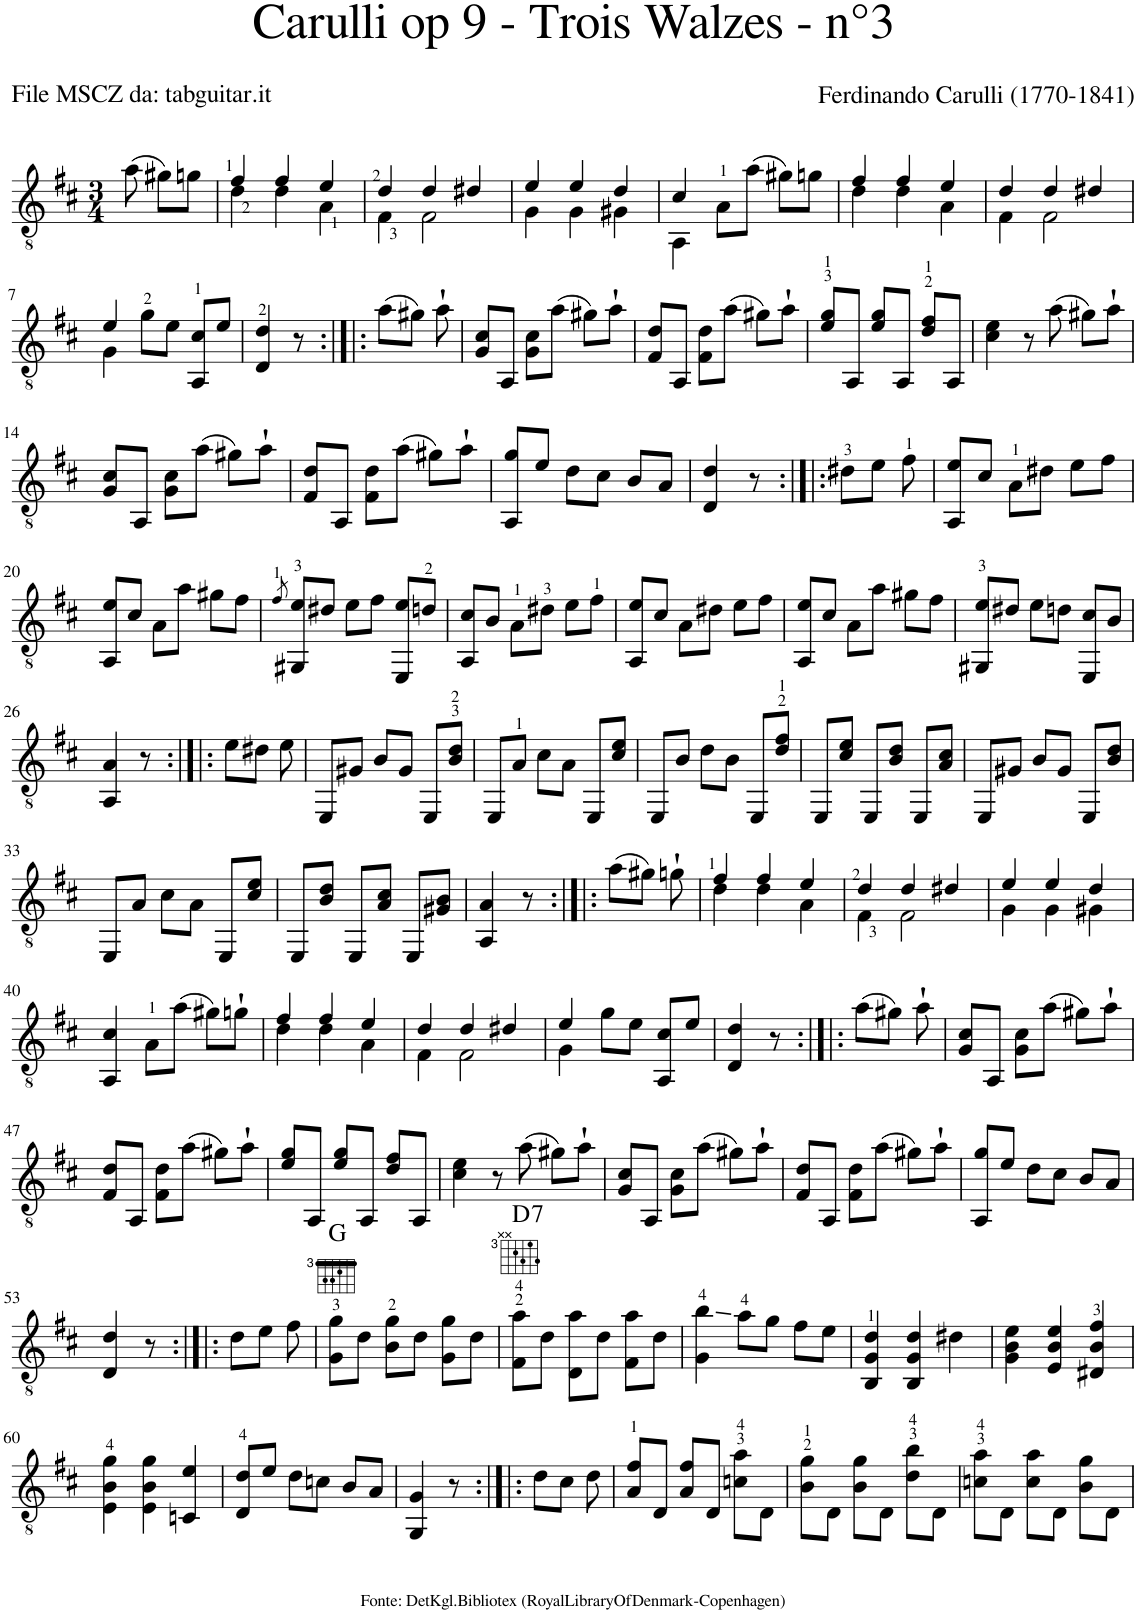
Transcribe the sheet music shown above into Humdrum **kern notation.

**kern	**harte
*part1	*part1
*staff1	*
*I"Guitar	*
*I'Guit.	*
*clefGv2	*
*k[f#c#]	*
*M3/4	*
=	=
(8a\	.
8g#X\L)	.
8gn\J	.
=1	=1
*^	*
4f#/	4d\	.
4f#/	4d\	.
4e/	4A\	.
=2	=2	=2
4d/	4F#\	.
4d/	2F#\	.
4d#X/	.	.
=3	=3	=3
4e/	4G\	.
4e/	4G\	.
4d/	4G#X\	.
=4	=4	=4
4c#/	4AA\	.
8A\L	2ryy	.
(8a\J	.	.
8g#X\L)	.	.
8gn\J	.	.
=5	=5	=5
4f#/	4d\	.
4f#/	4d\	.
4e/	4A\	.
=6	=6	=6
4d/	4F#\	.
4d/	2F#\	.
4d#X/	.	.
!!LO:LB:g=z	!!
=7	=7	=7
4e/	4G\	.
8g\L	2ryy	.
8e\J	.	.
8AA/ 8c#/L	.	.
8e/J	.	.
*v	*v	*
=8	=8
4D/ 4d/	.
8r	.
=9:|!|:	=9:|!|:
(8a\L	.
8g#X\J)	.
8a`\	.
=10	=10
8G/ 8c#/L	.
8AA/J	.
8G\ 8c#\L	.
(8a\J	.
8g#X\L)	.
8a`\J	.
=11	=11
8F#/ 8d/L	.
8AA/J	.
8F#\ 8d\L	.
(8a\J	.
8g#X\L)	.
8a`\J	.
=12	=12
8e/ 8g/L	.
8AA/J	.
8e/ 8g/L	.
8AA/J	.
8d/ 8f#/L	.
8AA/J	.
=13	=13
4c#\ 4e\	.
8r	.
(8a\	.
8g#X\L)	.
8a`\J	.
!!LO:LB:g=z
=14	=14
8G/ 8c#/L	.
8AA/J	.
8G\ 8c#\L	.
(8a\J	.
8g#X\L)	.
8a`\J	.
=15	=15
8F#/ 8d/L	.
8AA/J	.
8F#\ 8d\L	.
(8a\J	.
8g#X\L)	.
8a`\J	.
=16	=16
8AA/ 8g/L	.
8e/J	.
8d\L	.
8c#\J	.
8B/L	.
8A/J	.
=17	=17
4D/ 4d/	.
8r	.
=18:|!|:	=18:|!|:
8d#X\L	.
8e\J	.
8f#\	.
=19	=19
8AA/ 8e/L	.
8c#/J	.
8A\L	.
8d#X\J	.
8e\L	.
8f#\J	.
!!LO:LB:g=z
=20	=20
8AA/ 8e/L	.
8c#/J	.
8A\L	.
8a\J	.
8g#X\L	.
8f#\J	.
=21	=21
8qf#/	.
8GG#X/ 8e/L	.
8d#X/J	.
8e\L	.
8f#\J	.
8EE/ 8e/L	.
8dn/J	.
=22	=22
8AA/ 8c#/L	.
8B/J	.
8A\L	.
8d#X\J	.
8e\L	.
8f#\J	.
=23	=23
8AA/ 8e/L	.
8c#/J	.
8A\L	.
8d#X\J	.
8e\L	.
8f#\J	.
=24	=24
8AA/ 8e/L	.
8c#/J	.
8A\L	.
8a\J	.
8g#X\L	.
8f#\J	.
=25	=25
8GG#X/ 8e/L	.
8d#X/J	.
8e\L	.
8dn\J	.
8EE/ 8c#/L	.
8B/J	.
!!LO:LB:g=z
=26	=26
4AA/ 4A/	.
8r	.
=27:|!|:	=27:|!|:
8e\L	.
8d#X\J	.
8e\	.
=28	=28
8EE/L	.
8G#X/J	.
8B/L	.
8G#/J	.
8EE/L	.
8B/ 8d/J	.
=29	=29
8EE/L	.
8A/J	.
8c#\L	.
8A\J	.
8EE/L	.
8c#/ 8e/J	.
=30	=30
8EE/L	.
8B/J	.
8d\L	.
8B\J	.
8EE/L	.
8d/ 8f#/J	.
=31	=31
8EE/L	.
8c#/ 8e/J	.
8EE/L	.
8B/ 8d/J	.
8EE/L	.
8A/ 8c#/J	.
=32	=32
8EE/L	.
8G#X/J	.
8B/L	.
8G#/J	.
8EE/L	.
8B/ 8d/J	.
!!LO:LB:g=z
=33	=33
8EE/L	.
8A/J	.
8c#\L	.
8A\J	.
8EE/L	.
8c#/ 8e/J	.
=34	=34
8EE/L	.
8B/ 8d/J	.
8EE/L	.
8A/ 8c#/J	.
8EE/L	.
8G#X/ 8B/J	.
=35	=35
4AA/ 4A/	.
8r	.
=36:|!|:	=36:|!|:
(8a\L	.
8g#X\J)	.
8gn`\	.
=37	=37
*^	*
4f#/	4d\	.
4f#/	4d\	.
4e/	4A\	.
=38	=38	=38
4d/	4F#\	.
4d/	2F#\	.
4d#X/	.	.
=39	=39	=39
4e/	4G\	.
4e/	4G\	.
4d/	4G#X\	.
*v	*v	*
!!LO:LB:g=z
=40	=40
4AA/ 4c#/	.
8A\L	.
(8a\J	.
8g#X\L)	.
8gn`\J	.
=41	=41
*^	*
4f#/	4d\	.
4f#/	4d\	.
4e/	4A\	.
=42	=42	=42
4d/	4F#\	.
4d/	2F#\	.
4d#X/	.	.
=43	=43	=43
4e/	4G\	.
8g\L	2ryy	.
8e\J	.	.
8AA/ 8c#/L	.	.
8e/J	.	.
*v	*v	*
=44	=44
4D/ 4d/	.
8r	.
=45:|!|:	=45:|!|:
(8a\L	.
8g#X\J)	.
8a`\	.
=46	=46
8G/ 8c#/L	.
8AA/J	.
8G\ 8c#\L	.
(8a\J	.
8g#X\L)	.
8a`\J	.
!!LO:LB:g=z
=47	=47
8F#/ 8d/L	.
8AA/J	.
8F#\ 8d\L	.
(8a\J	.
8g#X\L)	.
8a`\J	.
=48	=48
8e/ 8g/L	.
8AA/J	.
8e/ 8g/L	.
8AA/J	.
8d/ 8f#/L	.
8AA/J	.
=49	=49
4c#\ 4e\	.
8r	.
(8a\	.
8g#X\L)	.
8a`\J	.
=50	=50
8G/ 8c#/L	.
8AA/J	.
8G\ 8c#\L	.
(8a\J	.
8g#X\L)	.
8a`\J	.
=51	=51
8F#/ 8d/L	.
8AA/J	.
8F#\ 8d\L	.
(8a\J	.
8g#X\L)	.
8a`\J	.
=52	=52
8AA/ 8g/L	.
8e/J	.
8d\L	.
8c#\J	.
8B/L	.
8A/J	.
!!LO:LB:g=z
=53	=53
4D/ 4d/	.
8r	.
=54:|!|:	=54:|!|:
8d\L	.
8e\J	.
8f#\	.
=55	=55
8G\ 8g\L	G:maj
8d\J	.
8B\ 8g\L	.
8d\J	.
8G\ 8g\L	.
8d\J	.
=56	=56
!	!LO:H:kt=7
8F#\ 8a\L	D:7
8d\J	.
8D\ 8a\L	.
8d\J	.
8F#\ 8a\L	.
8d\J	.
=57	=57
4G\ 4b\	.
8a\L	.
8g\J	.
8f#\L	.
8e\J	.
=58	=58
4BB/ 4G/ 4d/	.
4BB/ 4G/ 4d/	.
4d#X\	.
=59	=59
4G\ 4B\ 4e\	.
4E/ 4B/ 4e/	.
4D#X/ 4B/ 4f#/	.
!!LO:LB:g=z
=60	=60
4E\ 4B\ 4g\	.
4E\ 4B\ 4g\	.
4Cn/ 4e/	.
=61	=61
8D/ 8d/L	.
8e/J	.
8d\L	.
8cn\J	.
8B/L	.
8A/J	.
=62	=62
4GG/ 4G/	.
8r	.
=63:|!|:	=63:|!|:
8d\L	.
8c#\J	.
8d\	.
=64	=64
8A/ 8f#/L	.
8D/J	.
8A/ 8f#/L	.
8D/J	.
8cn\ 8a\L	.
8D\J	.
=65	=65
8B\ 8g\L	.
8D\J	.
8B\ 8g\L	.
8D\J	.
8d\ 8b\L	.
8D\J	.
=66	=66
8cn\ 8a\L	.
8D\J	.
8c\ 8a\L	.
8D\J	.
8B\ 8g\L	.
8D\J	.
=	=
*-	*-
